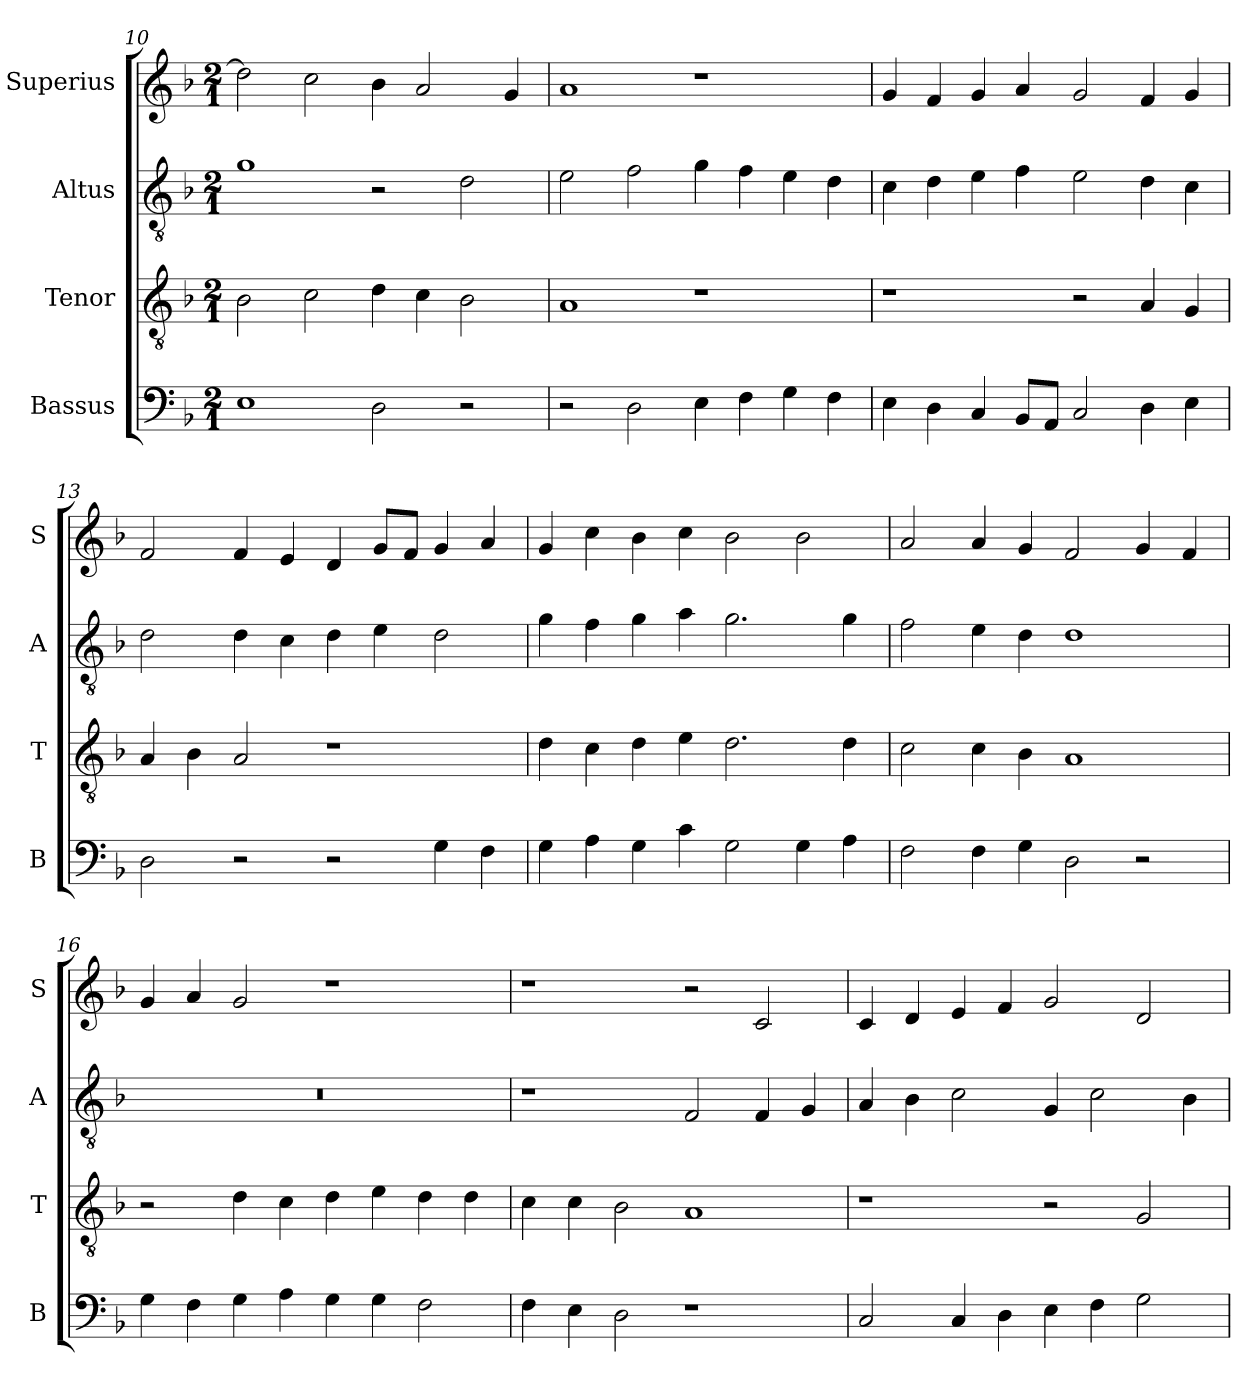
**kern	**kern	**kern	**kern
*part4	*part3	*part2	*part1
*staff4	*staff3	*staff2	*staff1
*I"Bassus	*I"Tenor	*I"Altus	*I"Superius
*I'B	*I'T	*I'A	*I'S
*clefF4	*clefGv2	*clefGv2	*clefG2
*k[b-]	*k[b-]	*k[b-]	*k[b-]
*F:	*F:	*F:	*F:
*M2/1	*M2/1	*M2/1	*M2/1
=10	=10	=10	=10
1E	2B-	1g	2dd]
.	2c	.	2cc
2D	4d	2r	4b-
.	4c	.	2a
2r	2B-	2d	.
.	.	.	4g
=11	=11	=11	=11
2r	1A	2e	1a
2D	.	2f	.
4E	1r	4g	1r
4F	.	4f	.
4G	.	4e	.
4F	.	4d	.
=12	=12	=12	=12
4E	1r	4c	4g
4D	.	4d	4f
4C	.	4e	4g
8BB-L	.	4f	4a
8AAJ	.	.	.
2C	2r	2e	2g
4D	4A	4d	4f
4E	4G	4c	4g
=13	=13	=13	=13
2D	4A	2d	2f
.	4B-	.	.
2r	2A	4d	4f
.	.	4c	4e
2r	1r	4d	4d
.	.	4e	8g/L
.	.	.	8f/J
4G	.	2d	4g
4F	.	.	4a
=14	=14	=14	=14
4G	4d	4g	4g
4A	4c	4f	4cc
4G	4d	4g	4b-
4c	4e	4a	4cc
2G	2.d	2.g	2b-
4G	.	.	2b-
4A	4d	4g	.
=15	=15	=15	=15
2F	2c	2f	2a
4F	4c	4e	4a
4G	4B-	4d	4g
2D	1A	1d	2f
2r	.	.	4g
.	.	.	4f
=16	=16	=16	=16
4G	2r	0r	4g
4F	.	.	4a
4G	4d	.	2g
4A	4c	.	.
4G	4d	.	1r
4G	4e	.	.
2F	4d	.	.
.	4d	.	.
=17	=17	=17	=17
4F	4c	1r	1r
4E	4c	.	.
2D	2B-	.	.
1r	1A	2F	2r
.	.	4F	2c
.	.	4G	.
=18	=18	=18	=18
2C	1r	4A	4c
.	.	4B-	4d
4C	.	2c	4e
4D	.	.	4f
4E	2r	4G	2g
4F	.	2c	.
2G	2G	.	2d
.	.	4B-	.
=	=	=	=
*-	*-	*-	*-
